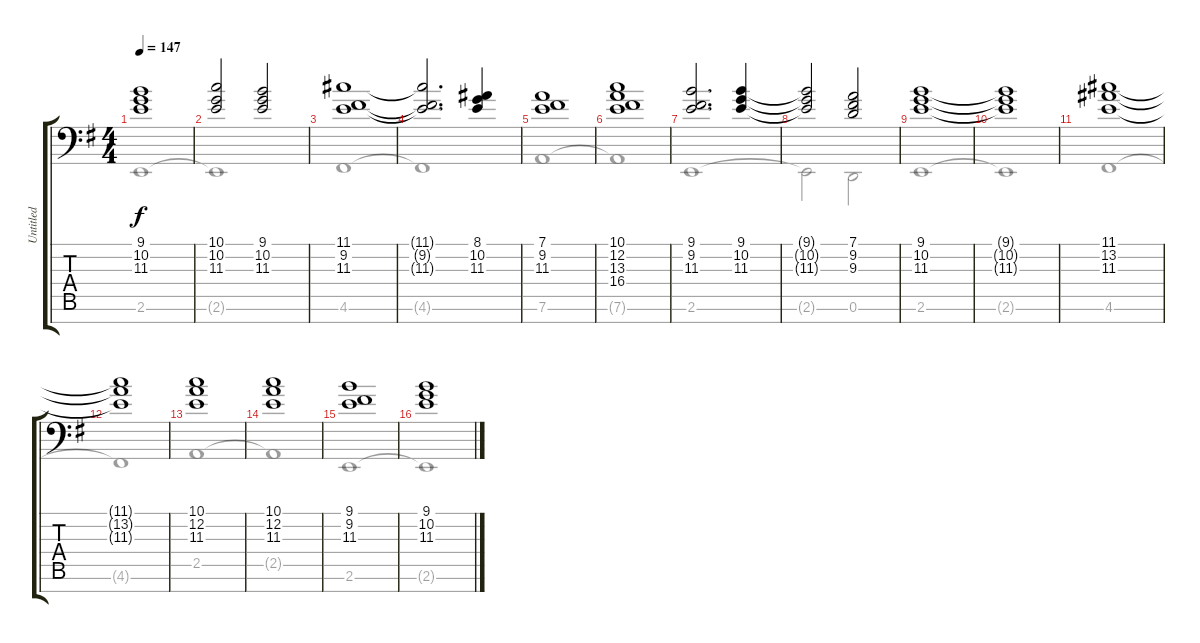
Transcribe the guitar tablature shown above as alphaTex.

\track ("Untitled" "Untitled") {instrument lead2sawtooth}
\staff {score tabs}
\tuning (D4 A3 F3 C3 G2 D2 A1) {hide}
\voice
\ts (4 4)
\tempo 147
\clef f4
\ks g
(9.1 10.2 11.3).1{dy f instrument lead2sawtooth} |
(10.1 10.2 11.3).2 (9.1 10.2 11.3).2 |
(11.1 9.2 11.3).1 |
(11.1{t} 9.2{t} 11.3{t}).2{d} (8.1 10.2 11.3).4 |
(7.1 9.2 11.3).1 |
(10.1 12.2 13.3 16.4).1 |
(9.1 9.2 11.3).2{d} (9.1 10.2 11.3).4 |
(9.1{t} 10.2{t} 11.3{t}).2 (7.1 9.2 9.3).2 |
(9.1 10.2 11.3).1 |
(9.1{t} 10.2{t} 11.3{t}).1 |
(11.1 13.2 11.3).1 |
(11.1{t} 13.2{t} 11.3{t}).1 |
(10.1 12.2 11.3).1 |
(10.1 12.2 11.3).1 |
(9.1 9.2 11.3).1 |
(9.1 10.2 11.3).1
\voice
\clef f4
\ottava regular
\simile none
\ks g
2.6.1{dy f} |
2.6{t}.1 |
4.6.1 |
4.6{t}.1 |
7.6.1 |
7.6{t}.1 |
2.6.1 |
2.6{t}.2 0.6.2 |
2.6.1 |
2.6{t}.1 |
4.6.1 |
4.6{t}.1 |
2.5.1 |
2.5{t}.1 |
2.6.1 |
2.6{t}.1
